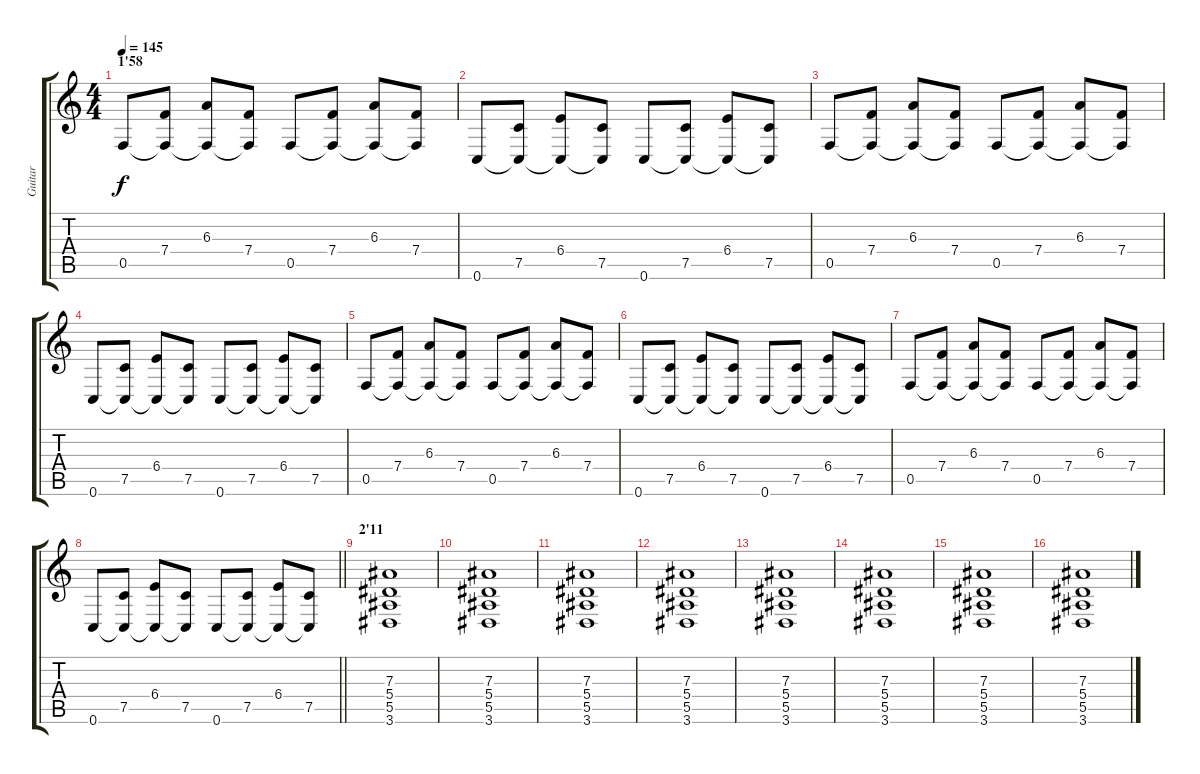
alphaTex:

\track ("Guitar" "Guitar") {instrument distortionguitar}
\staff {score tabs}
\tuning (C4 G3 Eb3 Bb2 F2 C2) {hide}
\ts (4 4)
\section ("" "1'58")
\tempo 145
\clef g2
\ks c
0.5.8{dy f} (7.4 0.5{t}).8 (6.3 0.5{t}).8 (7.4 0.5{t}).8 0.5.8 (7.4 0.5{t}).8 (6.3 0.5{t}).8 (7.4 0.5{t}).8 |
0.6.8 (7.5 0.6{t}).8 (6.4 0.6{t}).8 (7.5 0.6{t}).8 0.6.8 (7.5 0.6{t}).8 (6.4 0.6{t}).8 (7.5 0.6{t}).8 |
0.5.8 (7.4 0.5{t}).8 (6.3 0.5{t}).8 (7.4 0.5{t}).8 0.5.8 (7.4 0.5{t}).8 (6.3 0.5{t}).8 (7.4 0.5{t}).8 |
0.6.8 (7.5 0.6{t}).8 (6.4 0.6{t}).8 (7.5 0.6{t}).8 0.6.8 (7.5 0.6{t}).8 (6.4 0.6{t}).8 (7.5 0.6{t}).8 |
0.5.8 (7.4 0.5{t}).8 (6.3 0.5{t}).8 (7.4 0.5{t}).8 0.5.8 (7.4 0.5{t}).8 (6.3 0.5{t}).8 (7.4 0.5{t}).8 |
0.6.8 (7.5 0.6{t}).8 (6.4 0.6{t}).8 (7.5 0.6{t}).8 0.6.8 (7.5 0.6{t}).8 (6.4 0.6{t}).8 (7.5 0.6{t}).8 |
0.5.8 (7.4 0.5{t}).8 (6.3 0.5{t}).8 (7.4 0.5{t}).8 0.5.8 (7.4 0.5{t}).8 (6.3 0.5{t}).8 (7.4 0.5{t}).8 |
\barLineRight lightlight
0.6.8 (7.5 0.6{t}).8 (6.4 0.6{t}).8 (7.5 0.6{t}).8 0.6.8 (7.5 0.6{t}).8 (6.4 0.6{t}).8 (7.5 0.6{t}).8 |
\section ("" "2'11")
(7.3 5.4 5.5 3.6).1 |
(7.3 5.4 5.5 3.6).1 |
(7.3 5.4 5.5 3.6).1 |
(7.3 5.4 5.5 3.6).1 |
(7.3 5.4 5.5 3.6).1 |
(7.3 5.4 5.5 3.6).1 |
(7.3 5.4 5.5 3.6).1 |
(7.3 5.4 5.5 3.6).1
